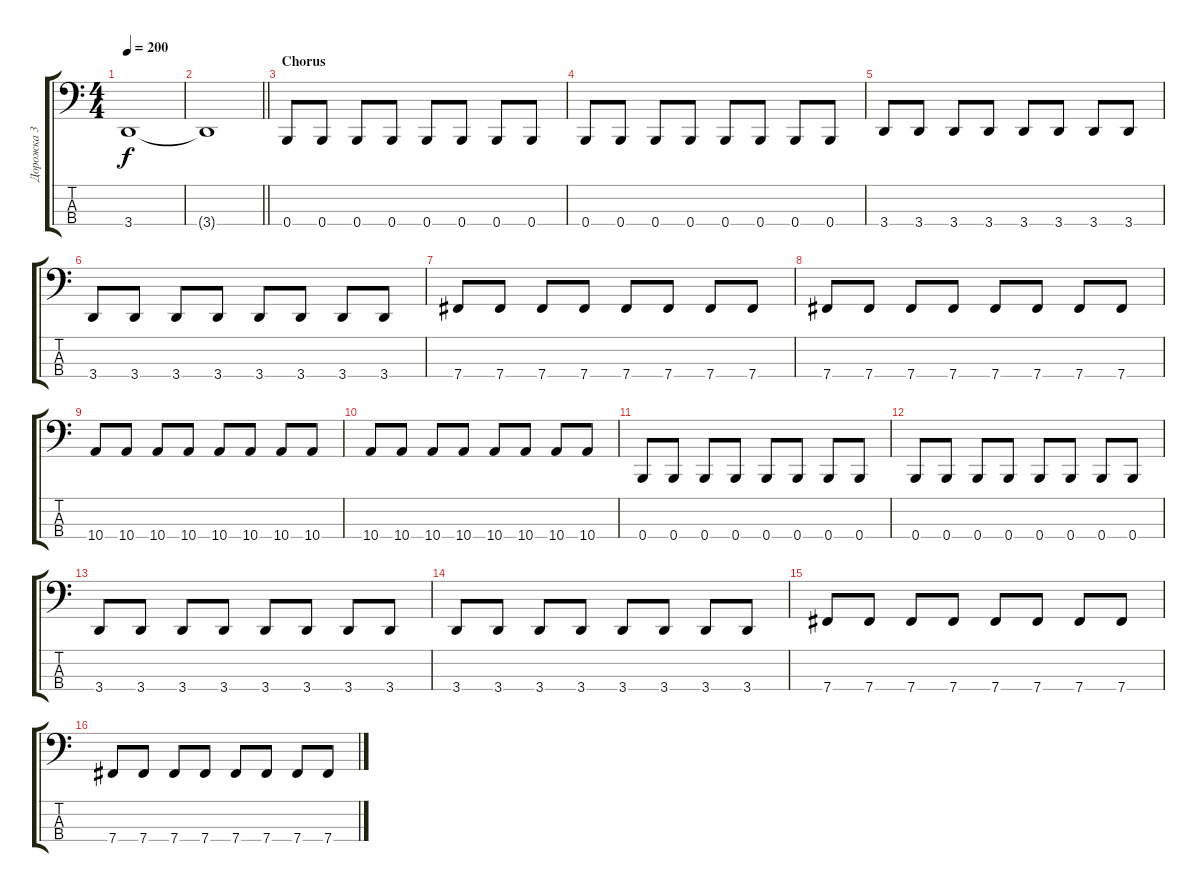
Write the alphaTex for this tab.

\track ("Дорожка 3" "Дорожка 3") {instrument electricbasspick}
\staff {score tabs}
\tuning (E2 B1 Gb1 B0) {hide}
\ts (4 4)
\tempo 200
\clef f4
\ks c
3.4.1{dy f} |
\barLineRight lightlight
3.4{t}.1 |
\section ("" "Chorus")
0.4.8 0.4.8 0.4.8 0.4.8 0.4.8 0.4.8 0.4.8 0.4.8 |
0.4.8 0.4.8 0.4.8 0.4.8 0.4.8 0.4.8 0.4.8 0.4.8 |
3.4.8 3.4.8 3.4.8 3.4.8 3.4.8 3.4.8 3.4.8 3.4.8 |
3.4.8 3.4.8 3.4.8 3.4.8 3.4.8 3.4.8 3.4.8 3.4.8 |
7.4.8 7.4.8 7.4.8 7.4.8 7.4.8 7.4.8 7.4.8 7.4.8 |
7.4.8 7.4.8 7.4.8 7.4.8 7.4.8 7.4.8 7.4.8 7.4.8 |
10.4.8 10.4.8 10.4.8 10.4.8 10.4.8 10.4.8 10.4.8 10.4.8 |
10.4.8 10.4.8 10.4.8 10.4.8 10.4.8 10.4.8 10.4.8 10.4.8 |
0.4.8 0.4.8 0.4.8 0.4.8 0.4.8 0.4.8 0.4.8 0.4.8 |
0.4.8 0.4.8 0.4.8 0.4.8 0.4.8 0.4.8 0.4.8 0.4.8 |
3.4.8 3.4.8 3.4.8 3.4.8 3.4.8 3.4.8 3.4.8 3.4.8 |
3.4.8 3.4.8 3.4.8 3.4.8 3.4.8 3.4.8 3.4.8 3.4.8 |
7.4.8 7.4.8 7.4.8 7.4.8 7.4.8 7.4.8 7.4.8 7.4.8 |
7.4.8 7.4.8 7.4.8 7.4.8 7.4.8 7.4.8 7.4.8 7.4.8
